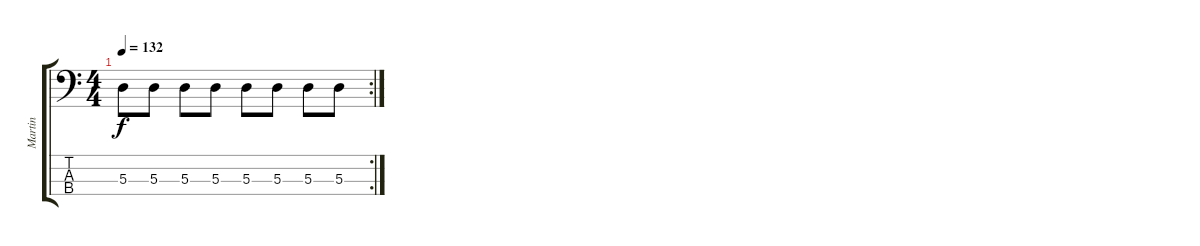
\track ("Martin" "Martin") {instrument electricbassfinger}
\staff {score tabs}
\tuning (G2 D2 A1 E1) {hide}
\rc 2
\ts (4 4)
\tempo 132
\clef f4
\ks c
5.3.8{dy f} 5.3.8 5.3.8 5.3.8 5.3.8 5.3.8 5.3.8 5.3.8
